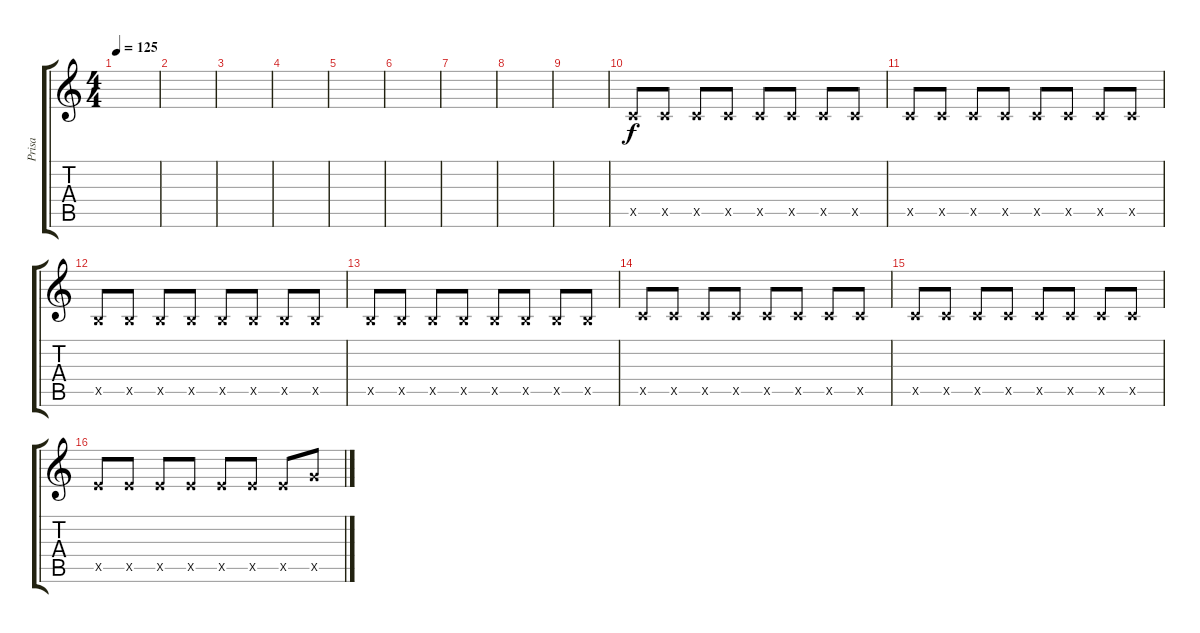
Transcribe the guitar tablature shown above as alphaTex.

\track ("Prisa" "Prisa") {instrument distortionguitar}
\staff {score tabs}
\tuning (E4 B3 G3 D3 A2 E2) {hide}
\ts (4 4)
\tempo 125
\clef g2
\ks c
|
|
|
|
|
|
|
|
|
3.5{x}.8 3.5{x}.8 3.5{x}.8 3.5{x}.8 3.5{x}.8 3.5{x}.8 3.5{x}.8 3.5{x}.8 |
3.5{x}.8 3.5{x}.8 3.5{x}.8 3.5{x}.8 3.5{x}.8 3.5{x}.8 3.5{x}.8 3.5{x}.8 |
2.5{x}.8 2.5{x}.8 2.5{x}.8 2.5{x}.8 2.5{x}.8 2.5{x}.8 2.5{x}.8 2.5{x}.8 |
2.5{x}.8 2.5{x}.8 2.5{x}.8 2.5{x}.8 2.5{x}.8 2.5{x}.8 2.5{x}.8 2.5{x}.8 |
3.5{x}.8 3.5{x}.8 3.5{x}.8 3.5{x}.8 3.5{x}.8 3.5{x}.8 3.5{x}.8 3.5{x}.8 |
3.5{x}.8 3.5{x}.8 3.5{x}.8 3.5{x}.8 3.5{x}.8 3.5{x}.8 3.5{x}.8 3.5{x}.8 |
7.5{x}.8 7.5{x}.8 7.5{x}.8 7.5{x}.8 7.5{x}.8 7.5{x}.8 7.5{x}.8 10.5{x}.8
